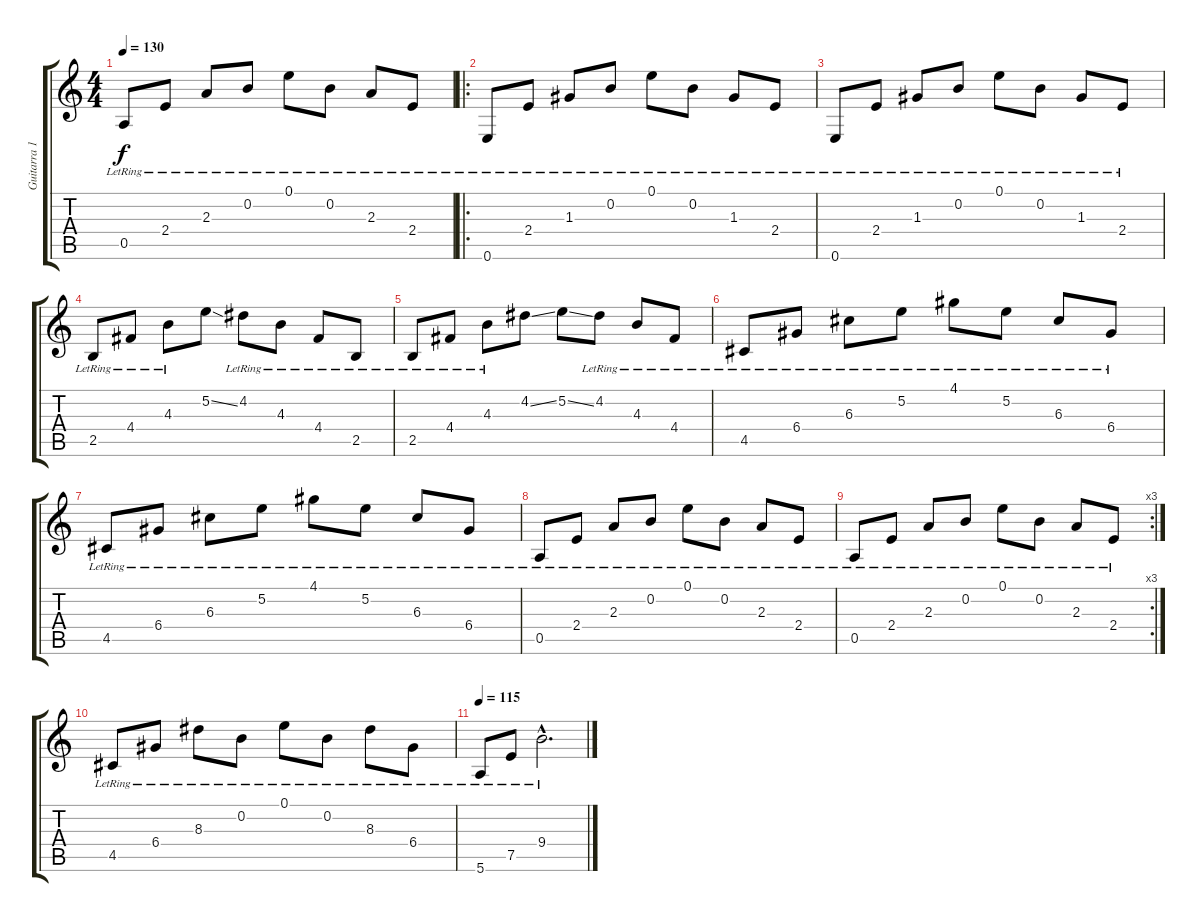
\track ("Guitarra 1" "Guitarra 1") {instrument acousticguitarsteel}
\staff {score tabs}
\tuning (E4 B3 G3 D3 A2 E2) {hide}
\ts (4 4)
\tempo 130
\clef g2
\ks c
0.5{lr}.8{dy f} 2.4{lr}.8 2.3{lr}.8 0.2{lr}.8 0.1{lr}.8 0.2{lr}.8 2.3{lr}.8 2.4{lr}.8 |
\ro
0.6{lr}.8 2.4{lr}.8 1.3{lr}.8 0.2{lr}.8 0.1{lr}.8 0.2{lr}.8 1.3{lr}.8 2.4{lr}.8 |
0.6{lr}.8 2.4{lr}.8 1.3{lr}.8 0.2{lr}.8 0.1{lr}.8 0.2{lr}.8 1.3{lr}.8 2.4{lr}.8 |
2.5{lr}.8 4.4{lr}.8 4.3{lr}.8 5.2{ss}.8 4.2{lr}.8 4.3{lr}.8 4.4{lr}.8 2.5{lr}.8 |
2.5{lr}.8 4.4{lr}.8 4.3{lr}.8 4.2{ss}.8 5.2{ss}.8 4.2{lr}.8 4.3{lr}.8 4.4{lr}.8 |
4.5{lr}.8 6.4{lr}.8 6.3{lr}.8 5.2{lr}.8 4.1{lr}.8 5.2{lr}.8 6.3{lr}.8 6.4{lr}.8 |
4.5{lr}.8 6.4{lr}.8 6.3{lr}.8 5.2{lr}.8 4.1{lr}.8 5.2{lr}.8 6.3{lr}.8 6.4{lr}.8 |
0.5{lr}.8 2.4{lr}.8 2.3{lr}.8 0.2{lr}.8 0.1{lr}.8 0.2{lr}.8 2.3{lr}.8 2.4{lr}.8 |
\rc 3
0.5{lr}.8 2.4{lr}.8 2.3{lr}.8 0.2{lr}.8 0.1{lr}.8 0.2{lr}.8 2.3{lr}.8 2.4{lr}.8 |
4.5{lr}.8 6.4{lr}.8 8.3{lr}.8 0.2{lr}.8 0.1{lr}.8 0.2{lr}.8 8.3{lr}.8 6.4{lr}.8 |
\tempo 115
5.6{lr}.8 7.5{lr}.8 9.4{hac lr}.2{d}
